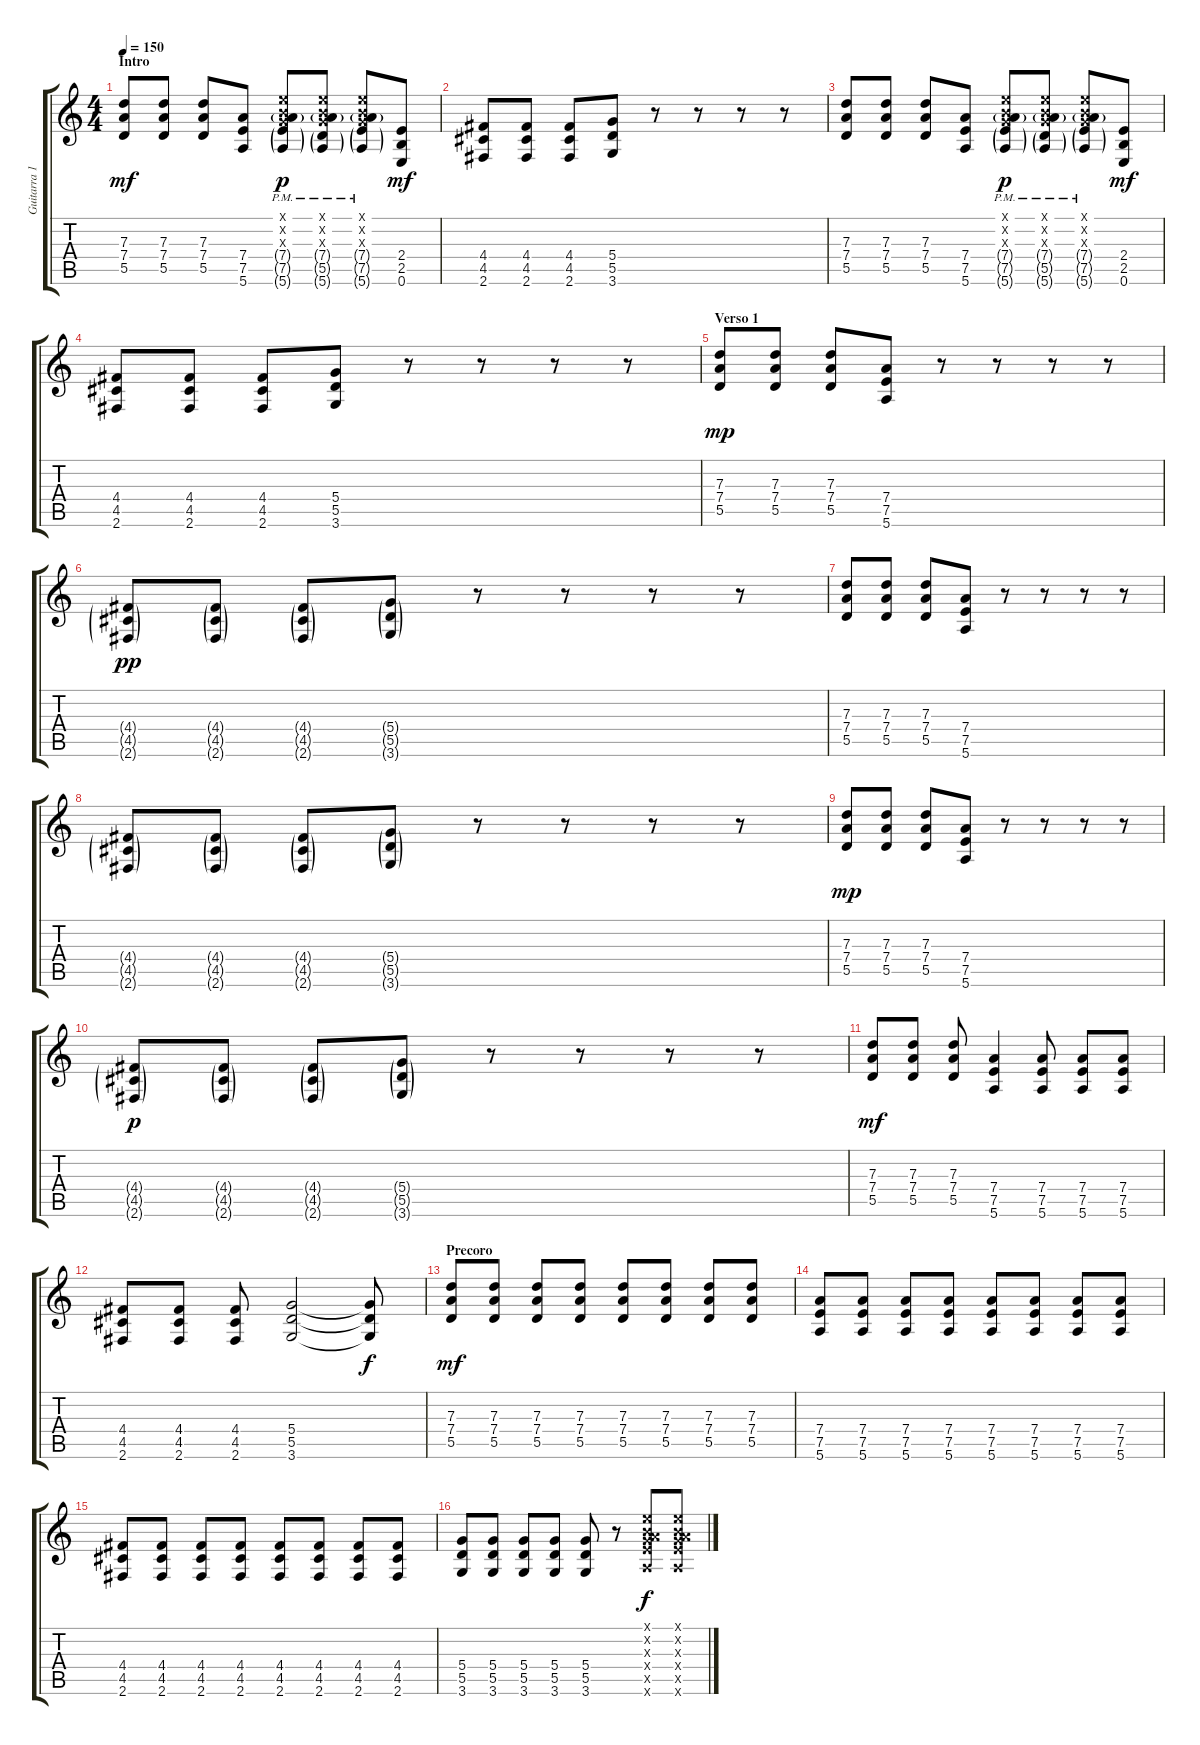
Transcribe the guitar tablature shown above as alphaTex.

\track ("Guitarra 1" "Guitarra 1") {instrument overdrivenguitar}
\staff {score tabs}
\tuning (E4 B3 G3 D3 A2 E2) {hide}
\ts (4 4)
\section ("" "Intro")
\tempo 150
\clef g2
\ks c
(7.3 7.4 5.5).8{dy mf instrument overdrivenguitar} (7.3 7.4 5.5).8 (7.3 7.4 5.5).8 (7.4 7.5 5.6).8 (0.1{x} 0.2{x} 0.3{x} 7.4{g pm} 7.5{g pm} 5.6{g pm}).8{dy p} (0.1{x} 0.2{x} 0.3{x} 7.4{g pm} 5.5{g pm} 5.6{g pm}).8 (0.1{x} 0.2{x} 0.3{x} 7.4{g pm} 7.5{g pm} 5.6{g pm}).8 (2.4 2.5 0.6).8{dy mf} |
(4.4 4.5 2.6).8 (4.4 4.5 2.6).8 (4.4 4.5 2.6).8 (5.4 5.5 3.6).8 r.8 r.8 r.8 r.8 |
(7.3 7.4 5.5).8 (7.3 7.4 5.5).8 (7.3 7.4 5.5).8 (7.4 7.5 5.6).8 (0.1{x} 0.2{x} 0.3{x} 7.4{g pm} 7.5{g pm} 5.6{g pm}).8{dy p} (0.1{x} 0.2{x} 0.3{x} 7.4{g pm} 5.5{g pm} 5.6{g pm}).8 (0.1{x} 0.2{x} 0.3{x} 7.4{g pm} 7.5{g pm} 5.6{g pm}).8 (2.4 2.5 0.6).8{dy mf} |
(4.4 4.5 2.6).8 (4.4 4.5 2.6).8 (4.4 4.5 2.6).8 (5.4 5.5 3.6).8 r.8 r.8 r.8 r.8 |
\section ("" "Verso 1")
(7.3 7.4 5.5).8{dy mp} (7.3 7.4 5.5).8 (7.3 7.4 5.5).8 (7.4 7.5 5.6).8 r.8 r.8 r.8 r.8 |
(4.4{g} 4.5{g} 2.6{g}).8{dy pp} (4.4{g} 4.5{g} 2.6{g}).8 (4.4{g} 4.5{g} 2.6{g}).8 (5.4{g} 5.5{g} 3.6{g}).8 r.8 r.8 r.8 r.8 |
(7.3 7.4 5.5).8 (7.3 7.4 5.5).8 (7.3 7.4 5.5).8 (7.4 7.5 5.6).8 r.8 r.8 r.8 r.8 |
(4.4{g} 4.5{g} 2.6{g}).8 (4.4{g} 4.5{g} 2.6{g}).8 (4.4{g} 4.5{g} 2.6{g}).8 (5.4{g} 5.5{g} 3.6{g}).8 r.8 r.8 r.8 r.8 |
(7.3 7.4 5.5).8{dy mp} (7.3 7.4 5.5).8 (7.3 7.4 5.5).8 (7.4 7.5 5.6).8 r.8 r.8 r.8 r.8 |
(4.4{g} 4.5{g} 2.6{g}).8{dy p} (4.4{g} 4.5{g} 2.6{g}).8 (4.4{g} 4.5{g} 2.6{g}).8 (5.4{g} 5.5{g} 3.6{g}).8 r.8 r.8 r.8 r.8 |
(7.3 7.4 5.5).8{dy mf} (7.3 7.4 5.5).8 (7.3 7.4 5.5).8 (7.4 7.5 5.6).4 (7.4 7.5 5.6).8 (7.4 7.5 5.6).8 (7.4 7.5 5.6).8 |
(4.4 4.5 2.6).8 (4.4 4.5 2.6).8 (4.4 4.5 2.6).8 (5.4 5.5 3.6).2 (5.4{t} 5.5{t} 3.6{t}).8{dy f} |
\section ("" "Precoro")
(7.3 7.4 5.5).8{dy mf} (7.3 7.4 5.5).8 (7.3 7.4 5.5).8 (7.3 7.4 5.5).8 (7.3 7.4 5.5).8 (7.3 7.4 5.5).8 (7.3 7.4 5.5).8 (7.3 7.4 5.5).8 |
(7.4 7.5 5.6).8 (7.4 7.5 5.6).8 (7.4 7.5 5.6).8 (7.4 7.5 5.6).8 (7.4 7.5 5.6).8 (7.4 7.5 5.6).8 (7.4 7.5 5.6).8 (7.4 7.5 5.6).8 |
(4.4 4.5 2.6).8 (4.4 4.5 2.6).8 (4.4 4.5 2.6).8 (4.4 4.5 2.6).8 (4.4 4.5 2.6).8 (4.4 4.5 2.6).8 (4.4 4.5 2.6).8 (4.4 4.5 2.6).8 |
(5.4 5.5 3.6).8 (5.4 5.5 3.6).8 (5.4 5.5 3.6).8 (5.4 5.5 3.6).8 (5.4 5.5 3.6).8 r.8 (0.1{x} 0.2{x} 0.3{x} 7.4{x} 7.5{x} 5.6{x}).8{dy f} (0.1{x} 0.2{x} 0.3{x} 7.4{x} 7.5{x} 5.6{x}).8
